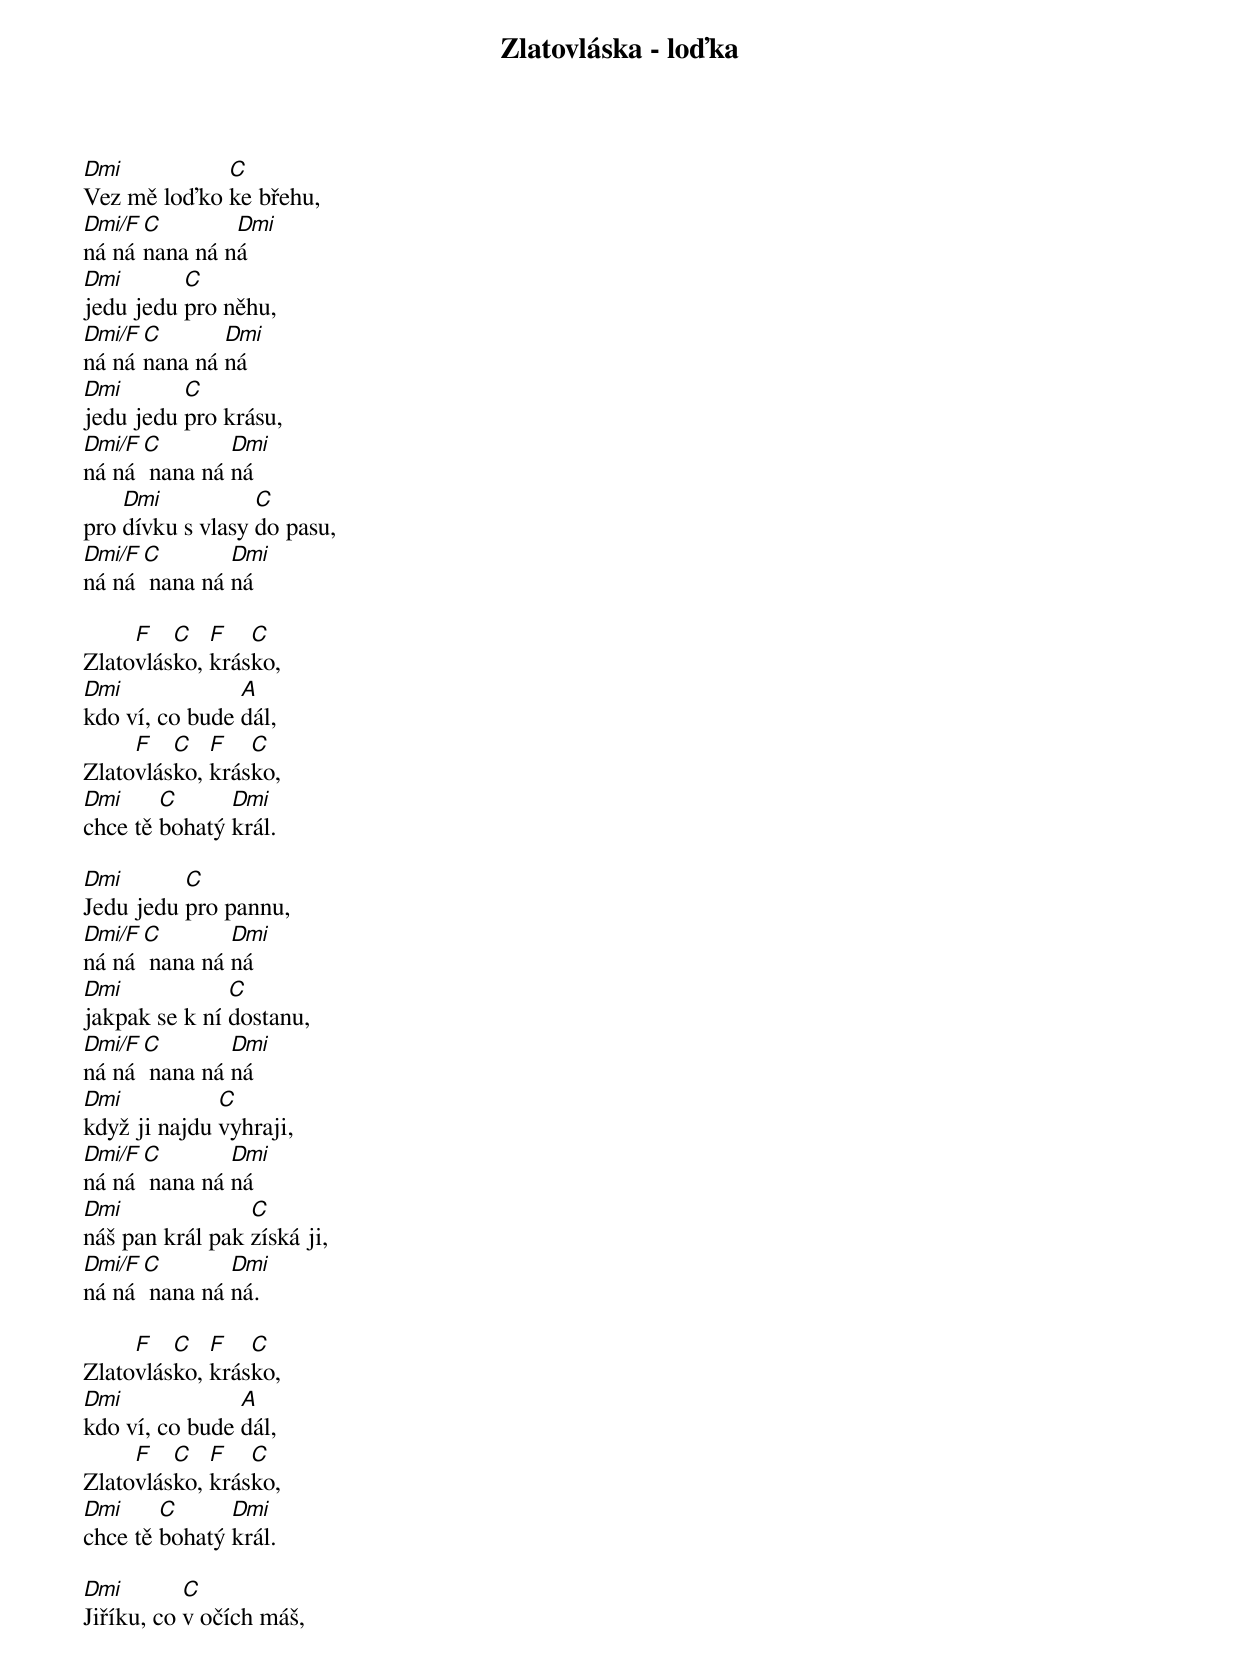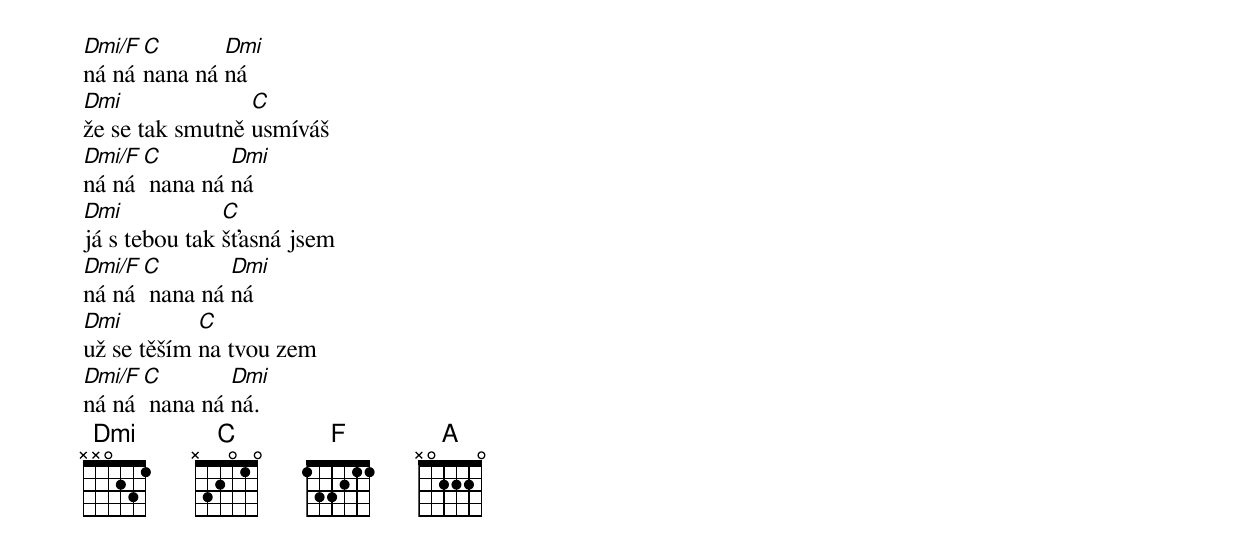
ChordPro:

{title: Zlatovláska - loďka}
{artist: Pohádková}
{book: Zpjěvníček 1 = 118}

[Dmi]Vez mě loďko [C]ke břehu,
[Dmi/F]ná ná [C]nana ná n[Dmi]á
[Dmi]jedu jedu [C]pro něhu,
[Dmi/F]ná ná [C]nana ná [Dmi]ná
[Dmi]jedu jedu [C]pro krásu,
[Dmi/F]ná ná [C] nana ná [Dmi]ná
pro [Dmi]dívku s vlasy [C]do pasu,
[Dmi/F]ná ná [C] nana ná [Dmi]ná

Zlato[F]vlás[C]ko, [F]krás[C]ko,
[Dmi]kdo ví, co bude [A]dál,
Zlato[F]vlás[C]ko, [F]krás[C]ko,
[Dmi]chce tě [C]bohatý [Dmi]král.

[Dmi]Jedu jedu [C]pro pannu,
[Dmi/F]ná ná [C] nana ná [Dmi]ná
[Dmi]jakpak se k ní [C]dostanu,
[Dmi/F]ná ná [C] nana ná [Dmi]ná
[Dmi]když ji najdu [C]vyhraji,
[Dmi/F]ná ná [C] nana ná [Dmi]ná
[Dmi]náš pan král pak [C]získá ji,
[Dmi/F]ná ná [C] nana ná [Dmi]ná.

Zlato[F]vlás[C]ko, [F]krás[C]ko,
[Dmi]kdo ví, co bude [A]dál,
Zlato[F]vlás[C]ko, [F]krás[C]ko,
[Dmi]chce tě [C]bohatý [Dmi]král.

[Dmi]Jiříku, co [C]v očích máš,
[Dmi/F]ná ná [C]nana ná [Dmi]ná
[Dmi]že se tak smutně [C]usmíváš
[Dmi/F]ná ná [C] nana ná [Dmi]ná
[Dmi]já s tebou tak [C]šťasná jsem
[Dmi/F]ná ná [C] nana ná [Dmi]ná
[Dmi]už se těším [C]na tvou zem
[Dmi/F]ná ná [C] nana ná [Dmi]ná.
